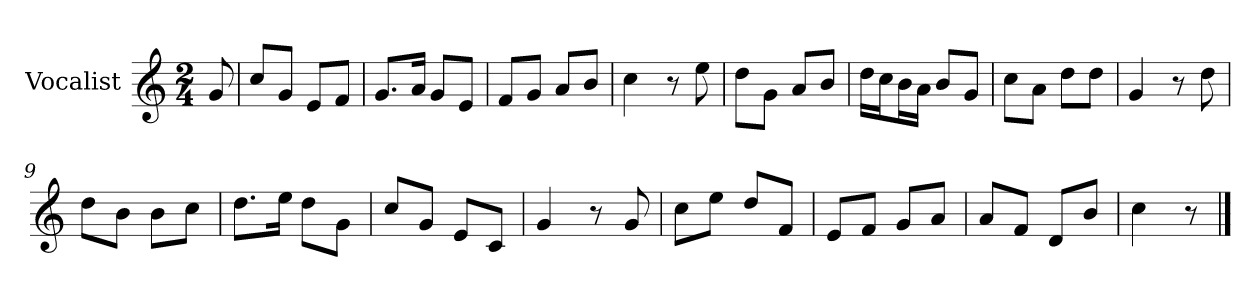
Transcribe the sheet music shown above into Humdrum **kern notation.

**kern
*part1
*staff1
*I"Vocalist
*k[]
*C:
*M2/4
=
8g
=1
8ccL
8gJ
8eL
8fJ
=2
8.gL
16aJk
8gL
8eJ
=3
8fL
8gJ
8aL
8bJ
=4
4cc
8r
8ee
=5
8ddL
8gJ
8aL
8bJ
=6
16ddLL
16ccJ
16bL
16aJJ
8bL
8gJ
=7
8ccL
8aJ
8ddL
8ddJ
=8
4g
8r
8dd
=9
8ddL
8bJ
8bL
8ccJ
=10
8.ddL
16eeJk
8ddL
8gJ
=11
8ccL
8gJ
8eL
8cJ
=12
4g
8r
8g
=13
8ccL
8eeJ
8ddL
8fJ
=14
8eL
8fJ
8gL
8aJ
=15
8aL
8fJ
8dL
8bJ
=16
4cc
8r
==
*-
